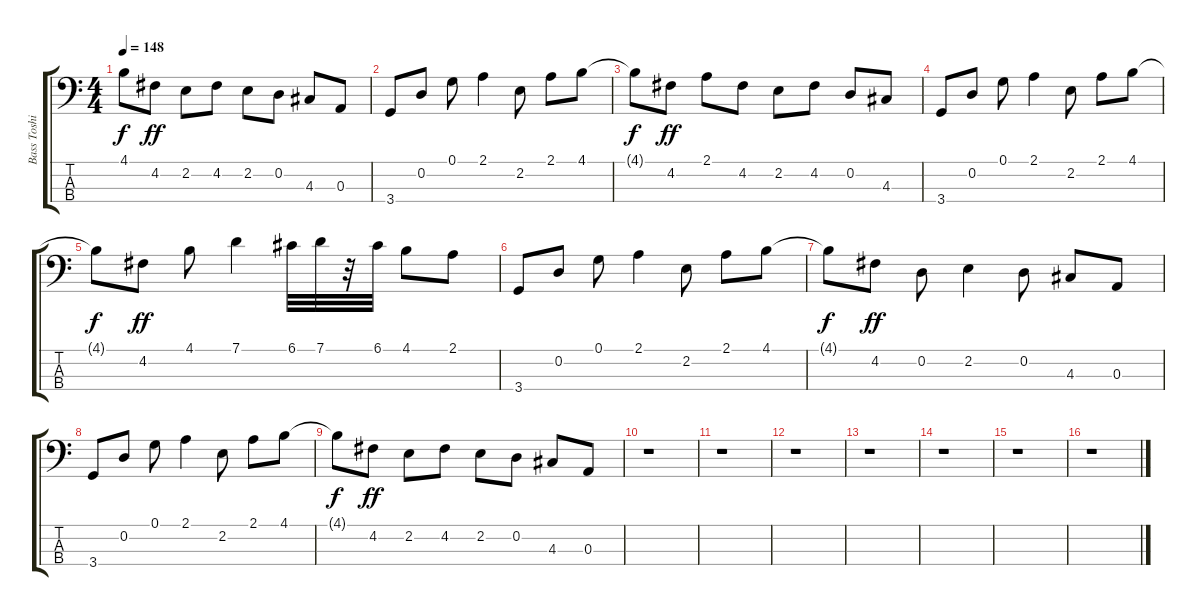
\track ("Bass Toshiya                      " "Bass Toshi") {instrument electricbassfinger}
\staff {score tabs}
\tuning (G2 D2 A1 E1) {hide}
\ts (4 4)
\tempo 148
\clef f4
\ks c
4.1{t}.8{dy f} 4.2.8{dy ff} 2.2.8 4.2.8 2.2.8 0.2.8 4.3.8 0.3.8 |
3.4.8 0.2.8 0.1.8 2.1.4 2.2.8 2.1.8 4.1.8 |
4.1{t}.8{dy f} 4.2.8{dy ff} 2.1.8 4.2.8 2.2.8 4.2.8 0.2.8 4.3.8 |
3.4.8 0.2.8 0.1.8 2.1.4 2.2.8 2.1.8 4.1.8 |
4.1{t}.8{dy f} 4.2.8{dy ff} 4.1.8 7.1.4 6.1.32 7.1.32 r.32 6.1.32 4.1.8 2.1.8 |
3.4.8 0.2.8 0.1.8 2.1.4 2.2.8 2.1.8 4.1.8 |
4.1{t}.8{dy f} 4.2.8{dy ff} 0.2.8 2.2.4 0.2.8 4.3.8 0.3.8 |
3.4.8 0.2.8 0.1.8 2.1.4 2.2.8 2.1.8 4.1.8 |
4.1{t}.8{dy f} 4.2.8{dy ff} 2.2.8 4.2.8 2.2.8 0.2.8 4.3.8 0.3.8 |
r.1 |
r.1 |
r.1 |
r.1 |
r.1 |
r.1 |
r.1
